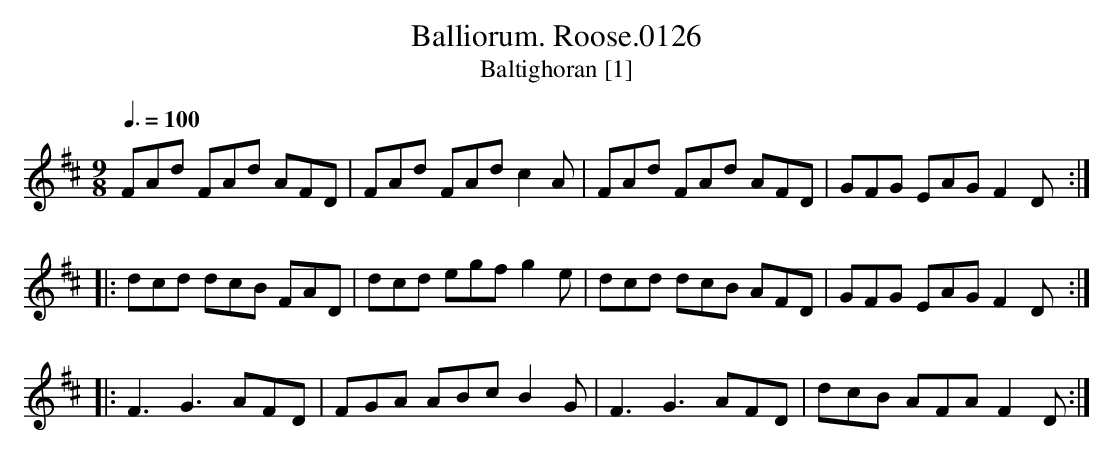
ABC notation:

X:1
T:Balliorum. Roose.0126
T:Baltighoran [1]
M:9/8
L:1/8
Q:3/8=100
K:D
FAd FAd AFD|FAd FAd c2A|FAd FAd AFD|GFG EAG F2D:|
|:dcd dcB FAD|dcd egf g2e|dcd dcB AFD|GFG EAG F2D:|
|:F3 G3 AFD|FGA ABc B2 G|F3 G3 AFD|dcB AFA F2 D:|
